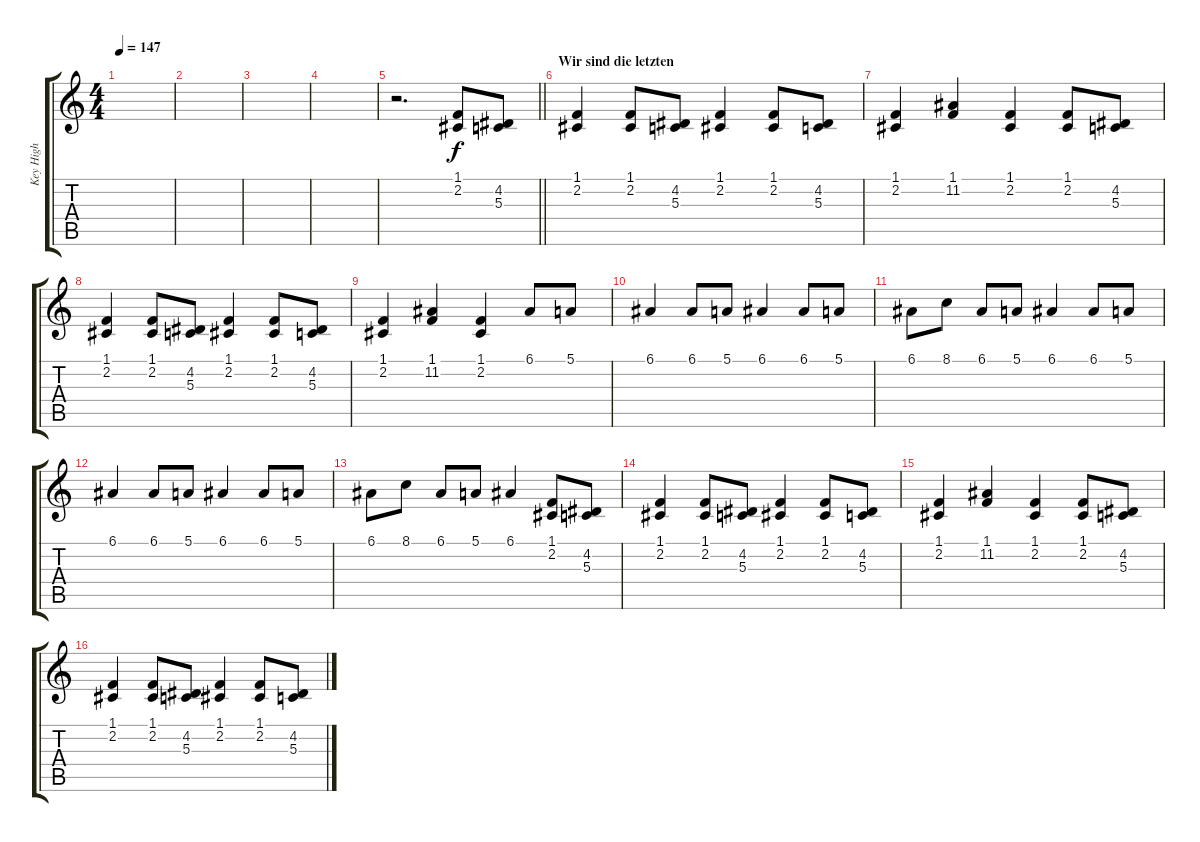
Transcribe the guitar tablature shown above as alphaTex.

\track ("Key High" "Key High") {instrument acousticgrandpiano}
\staff {score tabs}
\tuning (E4 B3 G3 D3 A2 E2) {hide}
\ts (4 4)
\tempo 147
\clef g2
\ks c
|
|
|
|
\barLineRight lightlight
r.2{d} (1.1 2.2).8 (4.2 5.3).8 |
\section ("" "Wir sind die letzten")
(1.1 2.2).4 (1.1 2.2).8 (4.2 5.3).8 (1.1 2.2).4 (1.1 2.2).8 (4.2 5.3).8 |
(1.1 2.2).4 (1.1 11.2).4 (1.1 2.2).4 (1.1 2.2).8 (4.2 5.3).8 |
(1.1 2.2).4 (1.1 2.2).8 (4.2 5.3).8 (1.1 2.2).4 (1.1 2.2).8 (4.2 5.3).8 |
(1.1 2.2).4 (1.1 11.2).4 (1.1 2.2).4 6.1.8 5.1.8 |
6.1.4 6.1.8 5.1.8 6.1.4 6.1.8 5.1.8 |
6.1.8 8.1.8 6.1.8 5.1.8 6.1.4 6.1.8 5.1.8 |
6.1.4 6.1.8 5.1.8 6.1.4 6.1.8 5.1.8 |
6.1.8 8.1.8 6.1.8 5.1.8 6.1.4 (1.1 2.2).8 (4.2 5.3).8 |
(1.1 2.2).4 (1.1 2.2).8 (4.2 5.3).8 (1.1 2.2).4 (1.1 2.2).8 (4.2 5.3).8 |
(1.1 2.2).4 (1.1 11.2).4 (1.1 2.2).4 (1.1 2.2).8 (4.2 5.3).8 |
(1.1 2.2).4 (1.1 2.2).8 (4.2 5.3).8 (1.1 2.2).4 (1.1 2.2).8 (4.2 5.3).8
